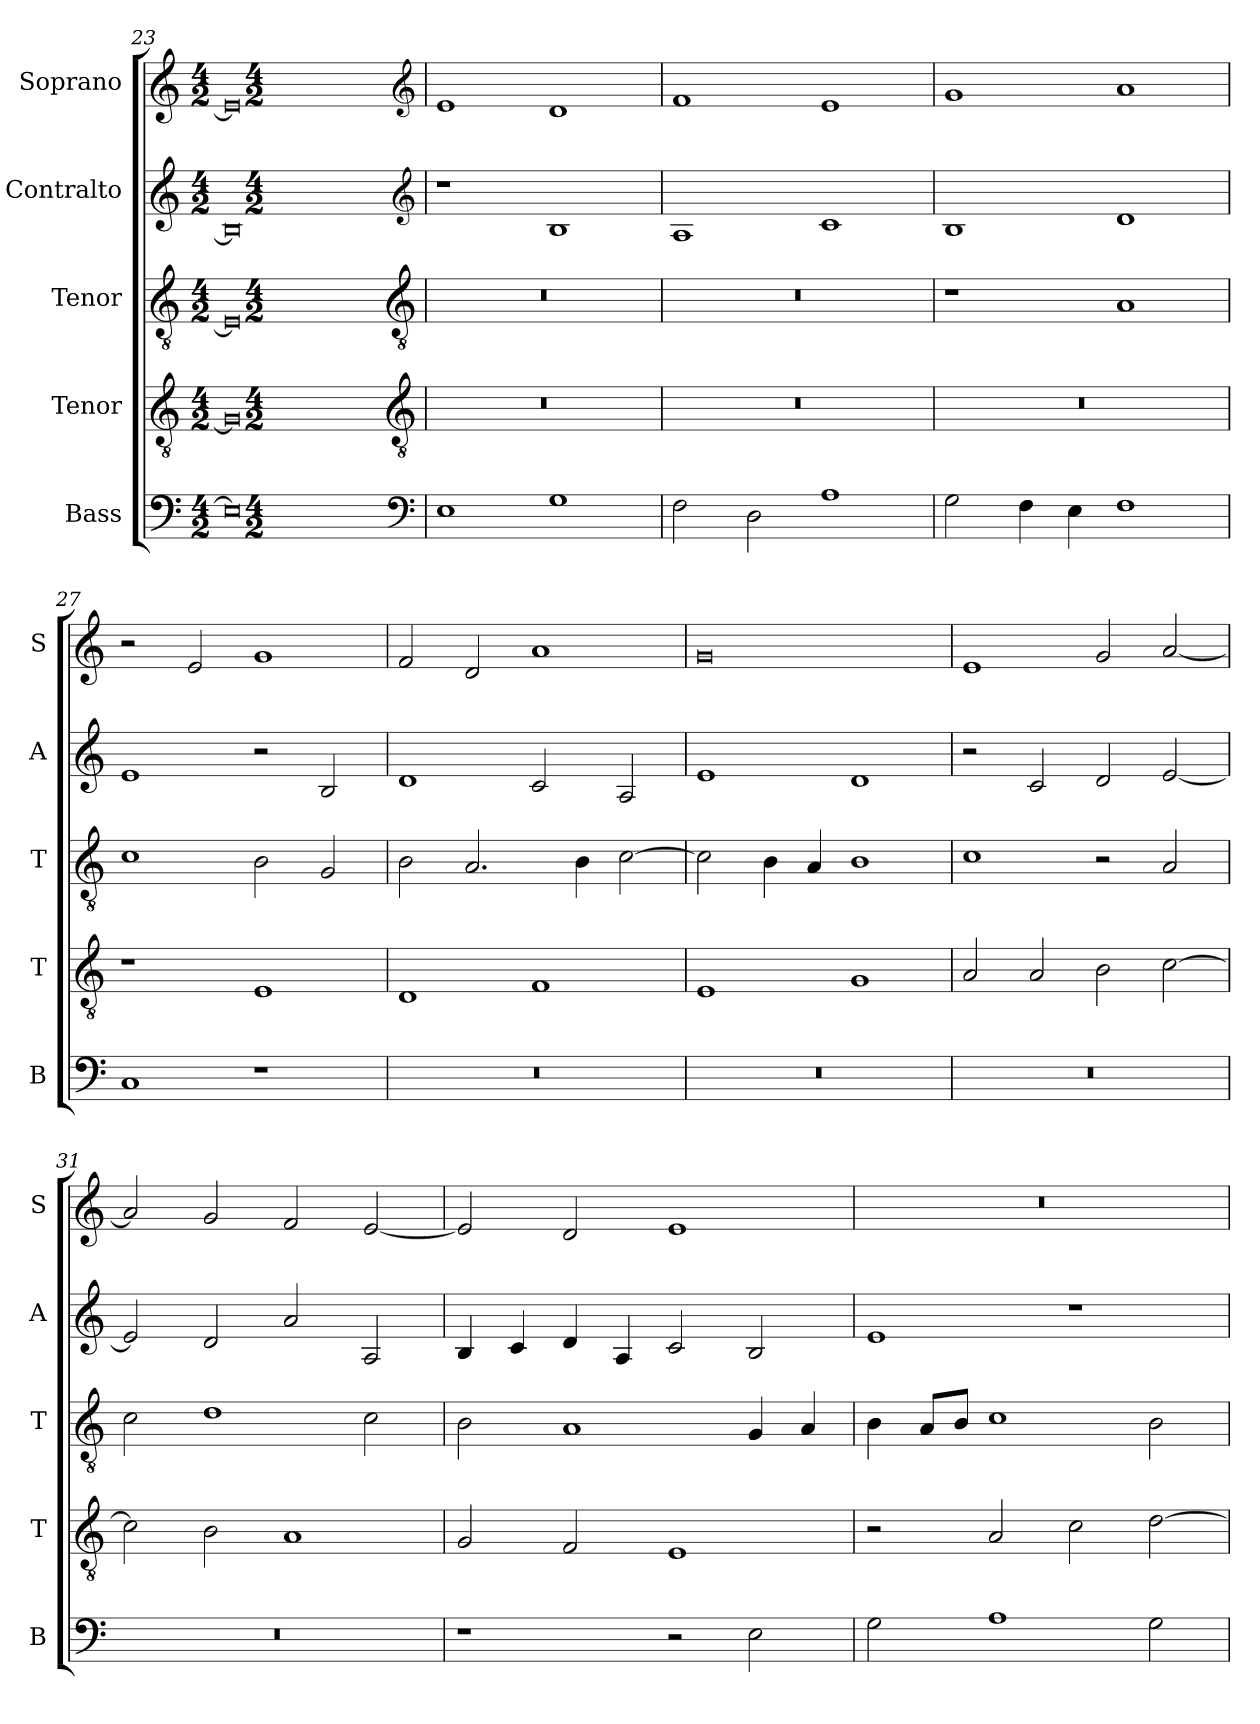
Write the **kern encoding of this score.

**kern	**kern	**kern	**kern	**kern
*part5	*part4	*part3	*part2	*part1
*staff5	*staff4	*staff3	*staff2	*staff1
*I"Bass	*I"Tenor	*I"Tenor	*I"Contralto	*I"Soprano
*I'B	*I'T	*I'T	*I'A	*I'S
*clefF4	*clefGv2	*clefGv2	*clefG2	*clefG2
*k[]	*k[]	*k[]	*k[]	*k[]
*E:phr	*E:phr	*E:phr	*E:phr	*E:phr
*M4/2	*M4/2	*M4/2	*M4/2	*M4/2
=23	=23	=23	=23	=23
0E]	0G#]	0E]	0B]	0e]
*clefF4	*clefGv2	*clefGv2	*clefG2	*clefG2
*k[]	*k[]	*k[]	*k[]	*k[]
*E:phr	*E:phr	*E:phr	*E:phr	*E:phr
*M4/2	*M4/2	*M4/2	*M4/2	*M4/2
=24	=24	=24	=24	=24
1E	0r	0r	1r	1e
1G	.	.	1B	1d
=25	=25	=25	=25	=25
2F	0r	0r	1A	1f
2D	.	.	.	.
1A	.	.	1c	1e
=26	=26	=26	=26	=26
2G	0r	1r	1B	1g
4F	.	.	.	.
4E	.	.	.	.
1F	.	1A	1d	1a
=27	=27	=27	=27	=27
1C	1r	1c	1e	2r
.	.	.	.	2e
1r	1E	2B	2r	1g
.	.	2G	2B	.
=28	=28	=28	=28	=28
0r	1D	2B	1d	2f
.	.	2.A	.	2d
.	1F	.	2c	1a
.	.	4B	.	.
.	.	[2c	2A	.
=29	=29	=29	=29	=29
0r	1E	2c]	1e	0g
.	.	4B	.	.
.	.	4A	.	.
.	1G	1B	1d	.
=30	=30	=30	=30	=30
0r	2A	1c	2r	1e
.	2A	.	2c	.
.	2B	2r	2d	2g
.	[2c	2A	[2e	[2a
=31	=31	=31	=31	=31
0r	2c]	2c	2e]	2a]
.	2B	1d	2d	2g
.	1A	.	2a	2f
.	.	2c	2A	[2e
=32	=32	=32	=32	=32
1r	2G	2B	4B	2e]
.	.	.	4c	.
.	2F	1A	4d	2d
.	.	.	4A	.
2r	1E	.	2c	1e
2E	.	4G	2B	.
.	.	4A	.	.
=33	=33	=33	=33	=33
2G	2r	4B	1e	0r
.	.	8A/L	.	.
.	.	8B/J	.	.
1A	2A	1c	.	.
.	2c	.	1r	.
2G	[2d	2B	.	.
=	=	=	=	=
*-	*-	*-	*-	*-
